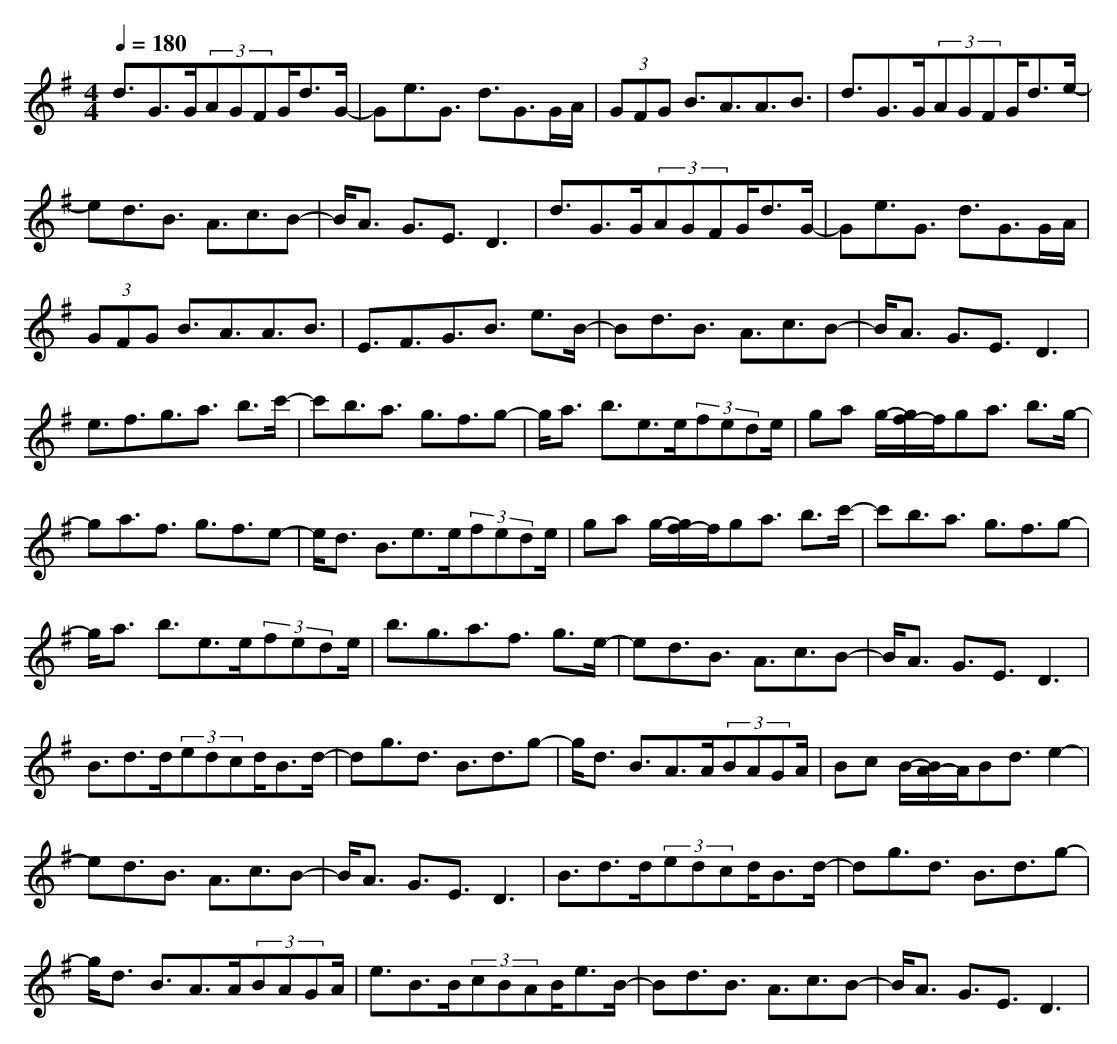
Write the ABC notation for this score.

X:1
T:
M: 4/4
L: 1/8
Q:1/4=180
K:G % 1 sharps
d3/2G>G(3AGFG<dG/2-|Ge3/2G3/2 d3/2G>GA/2|(3GFG B3/2A3/2A3/2B3/2|d3/2G>G(3AGFG<de/2-|
ed3/2B3/2 A3/2c3/2B-|B/2A3/2 G3/2E3/2D3|d3/2G>G(3AGFG<dG/2-|Ge3/2G3/2 d3/2G>GA/2|
(3GFG B3/2A3/2A3/2B3/2|E3/2F3/2G3/2B3/2 e3/2B/2-|Bd3/2B3/2 A3/2c3/2B-|B/2A3/2 G3/2E3/2D3|
e3/2f3/2g3/2a3/2 b3/2c'/2-|c'b3/2a3/2 g3/2f3/2g-|g/2a3/2 b3/2e>e(3fede/2|ga g/2-[g/2f/2-]f/2ga3/2 b3/2g/2-|
ga3/2f3/2 g3/2f3/2e-|e/2d3/2 B3/2e>e(3fede/2|ga g/2-[g/2f/2-]f/2ga3/2 b3/2c'/2-|c'b3/2a3/2 g3/2f3/2g-|
g/2a3/2 b3/2e>e(3fede/2|b3/2g3/2a3/2f3/2 g3/2e/2-|ed3/2B3/2 A3/2c3/2B-|B/2A3/2 G3/2E3/2D3|
B3/2d>d(3edcd<Bd/2-|dg3/2d3/2 B3/2d3/2g-|g/2d3/2 B3/2A>A(3BAGA/2|Bc B/2-[B/2A/2-]A/2Bd3/2 e2-|
ed3/2B3/2 A3/2c3/2B-|B/2A3/2 G3/2E3/2D3|B3/2d>d(3edcd<Bd/2-|dg3/2d3/2 B3/2d3/2g-|
g/2d3/2 B3/2A>A(3BAGA/2|e3/2B>B(3cBAB<eB/2-|Bd3/2B3/2 A3/2c3/2B-|B/2A3/2 G3/2E3/2D3|
